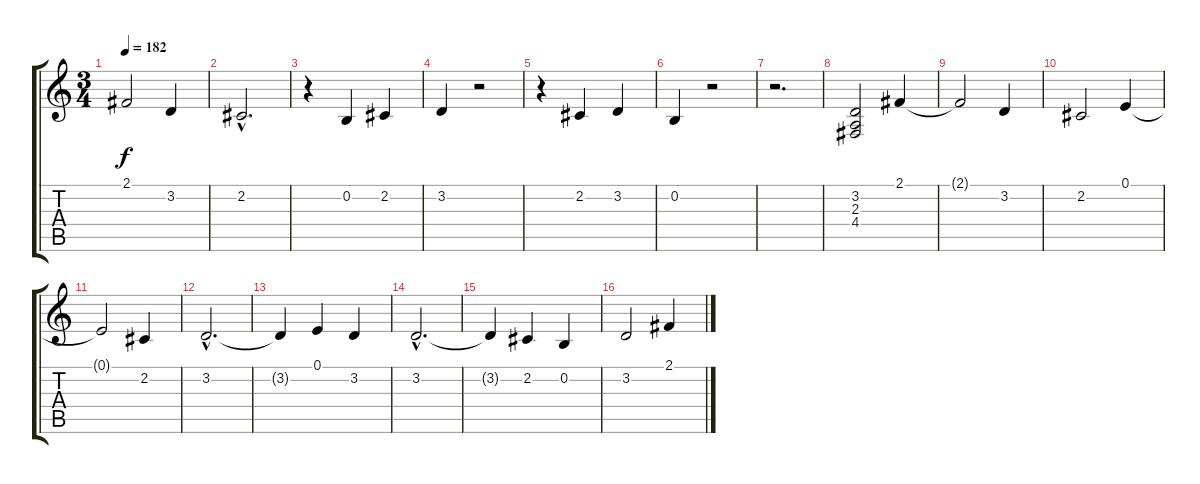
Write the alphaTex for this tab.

\track "" {instrument fx4atmosphere}
\staff {score tabs}
\tuning (E4 B3 G3 D3 A2 E2) {hide}
\ts (3 4)
\tempo 182
\clef g2
\ks c
2.1{t}.2{dy f} 3.2.4 |
2.2{hac}.2{d} |
r.4 0.2.4 2.2.4 |
3.2.4 r.2 |
r.4 2.2.4 3.2.4 |
0.2.4 r.2 |
r.2{d} |
(3.2 2.3 4.4).2 2.1.4 |
2.1{t}.2 3.2.4 |
2.2.2 0.1.4 |
0.1{t}.2 2.2.4 |
3.2{hac}.2{d} |
3.2{t}.4 0.1.4 3.2.4 |
3.2{hac}.2{d} |
3.2{t}.4 2.2.4 0.2.4 |
3.2.2 2.1.4
